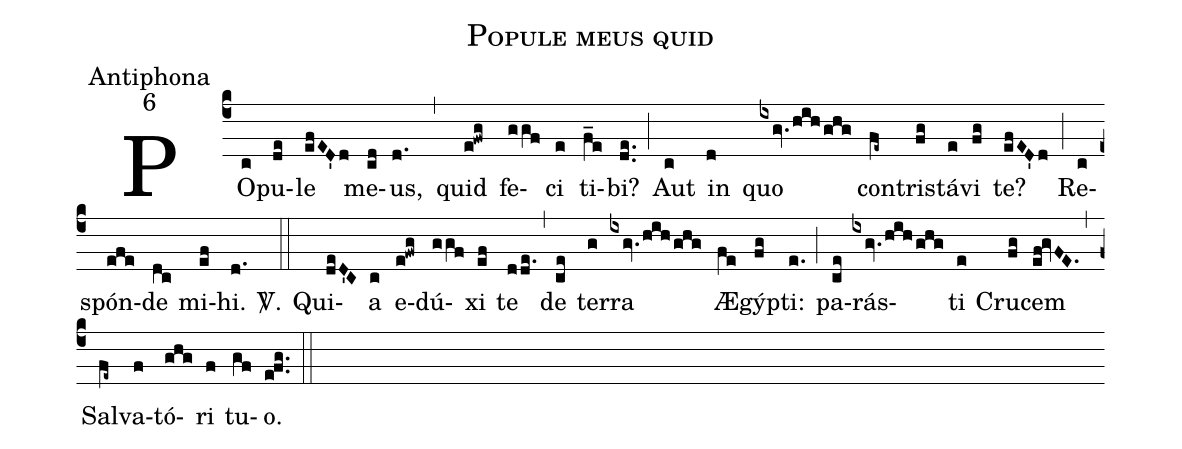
name:Popule meus quid;
office-part:Antiphona;
mode:6;
%%
(c4) PO(c)pu(de)le(efED'd) me(cd)us,(d.) (,) quid(e!fwg) fe(ggf)ci(e) ti(f_e)bi?(de..) (;) Aut(c) in(d) quo(ixgv./hih/ghg) con(fe~)tris(fg)tá(e)vi(fg) te?(efED'd) (;) Re(c)spón(efe)de(dc) mi(ef)hi.(d.) <sp>V/</sp>.(::) Qui(deD'C)a(c) e(e!fwg)dú(ggf)xi(ef) te(dde.) (,) de(ce) ter(g)ra(ixgv./hih/ghg) Æ(fe)gýp(fg)ti:(e.) (;) pa(ce)rás(ixgv.hih/ghg)ti(e) Cru(fg)cem(ef!gvFE.) (,) Sal(fe~)va(f)tó(ghg)ri(f) tu(gf)o.(e!fg..) (::)
